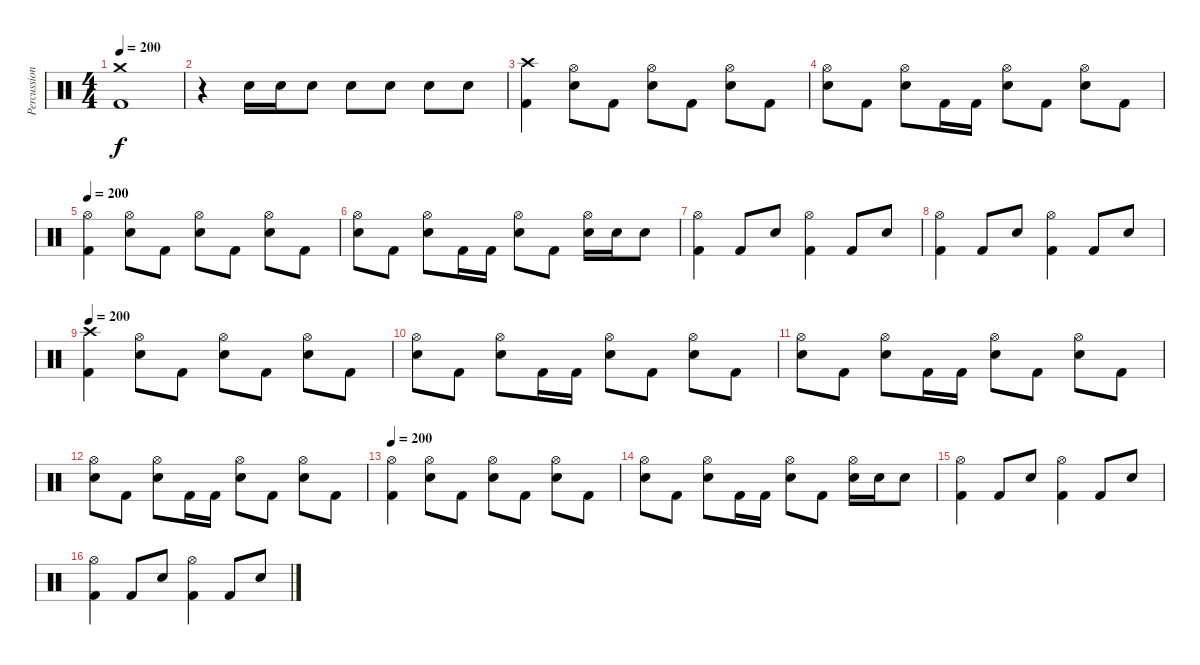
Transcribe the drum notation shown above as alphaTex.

\track ("Percussion" "Percussion") {instrument percussion}
\staff {score}
\articulation defaults
\ts (4 4)
\tempo 200
\clef neutral
\ks c
("Crash medium (hit)" "Kick (hit) 2").1{dy f} |
r.4 "Snare (hit) 2".16 "Snare (hit) 2".16 "Snare (hit) 2".8 "Snare (hit) 2".8 "Snare (hit) 2".8 "Snare (hit) 2".8 "Snare (hit) 2".8 |
("Crash high (hit)" "Kick (hit) 2").4 ("Hi-Hat (open)" "Snare (hit) 2").8 "Kick (hit) 2".8 ("Hi-Hat (open)" "Snare (hit) 2").8 "Kick (hit) 2".8 ("Hi-Hat (open)" "Snare (hit) 2").8 "Kick (hit) 2".8 |
("Hi-Hat (open)" "Snare (hit) 2").8 "Kick (hit) 2".8 ("Hi-Hat (open)" "Snare (hit) 2").8 "Kick (hit) 2".16 "Kick (hit) 2".16 ("Hi-Hat (open)" "Snare (hit) 2").8 "Kick (hit) 2".8 ("Hi-Hat (open)" "Snare (hit) 2").8 "Kick (hit) 2".8 |
\tempo 200
("Hi-Hat (open)" "Kick (hit) 2").4 ("Hi-Hat (open)" "Snare (hit) 2").8 "Kick (hit) 2".8 ("Hi-Hat (open)" "Snare (hit) 2").8 "Kick (hit) 2".8 ("Hi-Hat (open)" "Snare (hit) 2").8 "Kick (hit) 2".8 |
("Hi-Hat (open)" "Snare (hit) 2").8 "Kick (hit) 2".8 ("Hi-Hat (open)" "Snare (hit) 2").8 "Kick (hit) 2".16 "Kick (hit) 2".16 ("Hi-Hat (open)" "Snare (hit) 2").8 "Kick (hit) 2".8 ("Hi-Hat (open)" "Snare (hit) 2").16 "Snare (hit) 2".16 "Snare (hit) 2".8 |
("Hi-Hat (open)" "Kick (hit) 2").4 "Kick (hit) 2".8 "Snare (hit) 2".8 ("Hi-Hat (open)" "Kick (hit) 2").4 "Kick (hit) 2".8 "Snare (hit) 2".8 |
("Hi-Hat (open)" "Kick (hit) 2").4 "Kick (hit) 2".8 "Snare (hit) 2".8 ("Hi-Hat (open)" "Kick (hit) 2").4 "Kick (hit) 2".8 "Snare (hit) 2".8 |
\tempo 200
("Crash high (hit)" "Kick (hit) 2").4 ("Hi-Hat (open)" "Snare (hit) 2").8 "Kick (hit) 2".8 ("Hi-Hat (open)" "Snare (hit) 2").8 "Kick (hit) 2".8 ("Hi-Hat (open)" "Snare (hit) 2").8 "Kick (hit) 2".8 |
("Hi-Hat (open)" "Snare (hit) 2").8 "Kick (hit) 2".8 ("Hi-Hat (open)" "Snare (hit) 2").8 "Kick (hit) 2".16 "Kick (hit) 2".16 ("Hi-Hat (open)" "Snare (hit) 2").8 "Kick (hit) 2".8 ("Hi-Hat (open)" "Snare (hit) 2").8 "Kick (hit) 2".8 |
("Hi-Hat (open)" "Snare (hit) 2").8 "Kick (hit) 2".8 ("Hi-Hat (open)" "Snare (hit) 2").8 "Kick (hit) 2".16 "Kick (hit) 2".16 ("Hi-Hat (open)" "Snare (hit) 2").8 "Kick (hit) 2".8 ("Hi-Hat (open)" "Snare (hit) 2").8 "Kick (hit) 2".8 |
("Hi-Hat (open)" "Snare (hit) 2").8 "Kick (hit) 2".8 ("Hi-Hat (open)" "Snare (hit) 2").8 "Kick (hit) 2".16 "Kick (hit) 2".16 ("Hi-Hat (open)" "Snare (hit) 2").8 "Kick (hit) 2".8 ("Hi-Hat (open)" "Snare (hit) 2").8 "Kick (hit) 2".8 |
\tempo 200
("Hi-Hat (open)" "Kick (hit) 2").4 ("Hi-Hat (open)" "Snare (hit) 2").8 "Kick (hit) 2".8 ("Hi-Hat (open)" "Snare (hit) 2").8 "Kick (hit) 2".8 ("Hi-Hat (open)" "Snare (hit) 2").8 "Kick (hit) 2".8 |
("Hi-Hat (open)" "Snare (hit) 2").8 "Kick (hit) 2".8 ("Hi-Hat (open)" "Snare (hit) 2").8 "Kick (hit) 2".16 "Kick (hit) 2".16 ("Hi-Hat (open)" "Snare (hit) 2").8 "Kick (hit) 2".8 ("Hi-Hat (open)" "Snare (hit) 2").16 "Snare (hit) 2".16 "Snare (hit) 2".8 |
("Hi-Hat (open)" "Kick (hit) 2").4 "Kick (hit) 2".8 "Snare (hit) 2".8 ("Hi-Hat (open)" "Kick (hit) 2").4 "Kick (hit) 2".8 "Snare (hit) 2".8 |
("Hi-Hat (open)" "Kick (hit) 2").4 "Kick (hit) 2".8 "Snare (hit) 2".8 ("Hi-Hat (open)" "Kick (hit) 2").4 "Kick (hit) 2".8 "Snare (hit) 2".8
